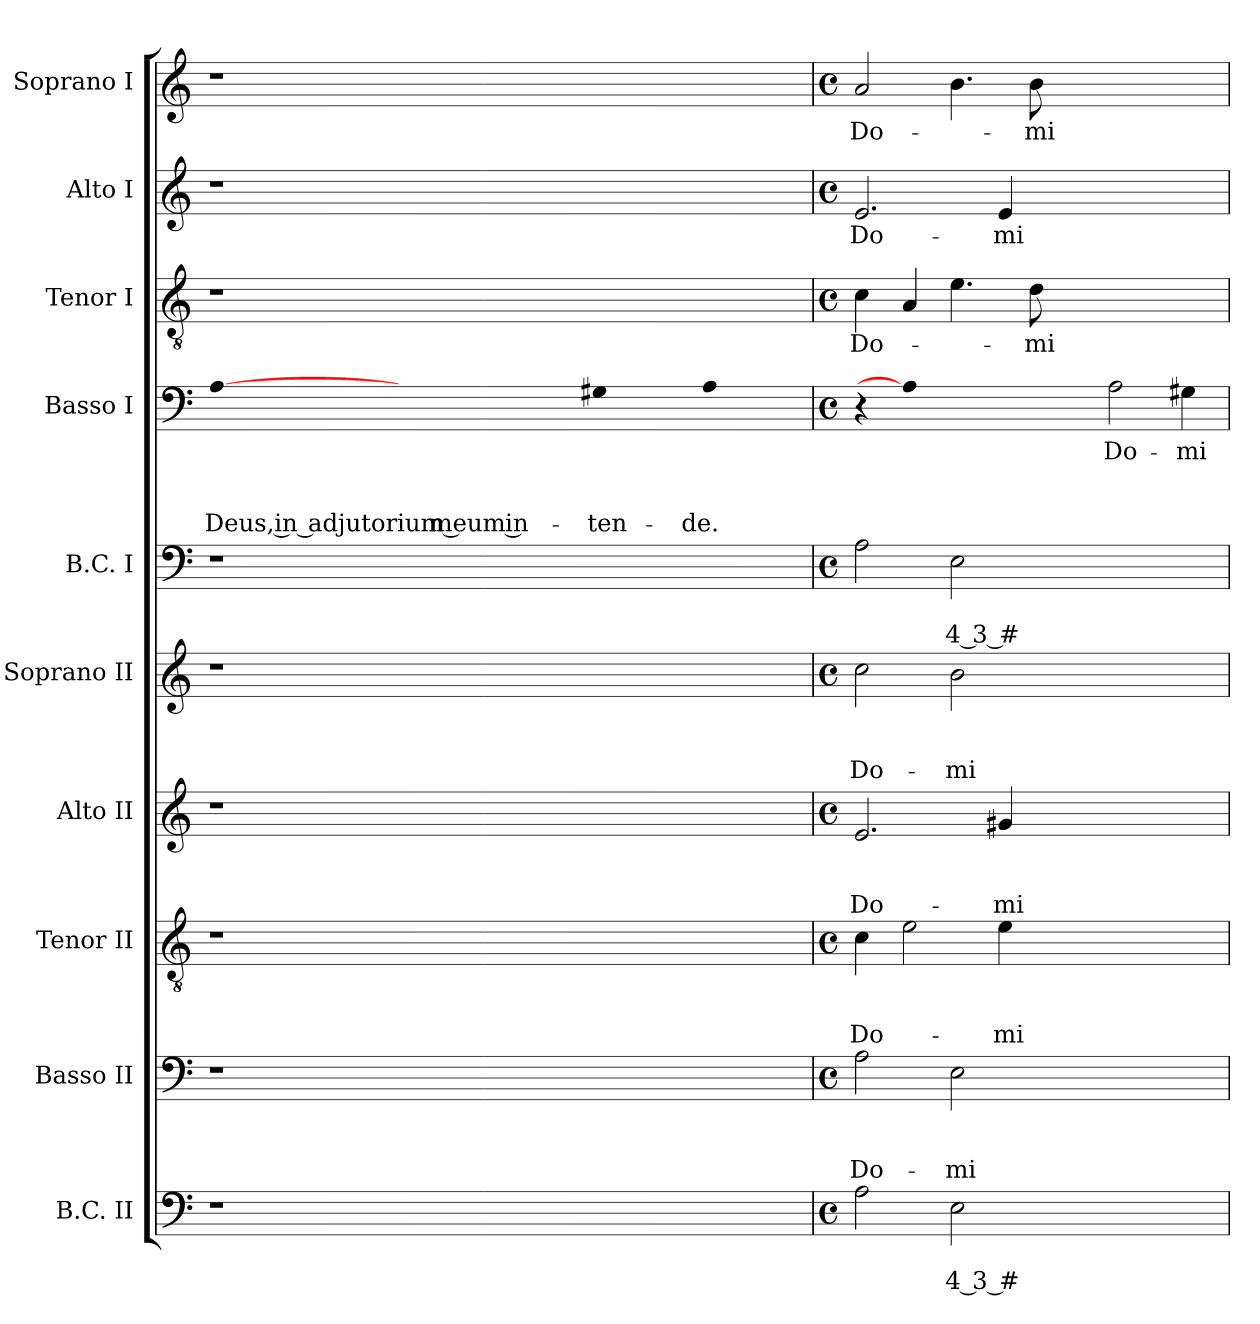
**kern	**text	**text	**kern	**text	**text	**text	**kern	**text	**text	**text	**kern	**text	**text	**text	**kern	**text	**text	**text	**kern	**text	**text	**kern	**text	**text	**text	**text	**kern	**text	**kern	**text	**kern	**text
*part10	*part10	*part10	*part9	*part9	*part9	*part9	*part8	*part8	*part8	*part8	*part7	*part7	*part7	*part7	*part6	*part6	*part6	*part6	*part5	*part5	*part5	*part4	*part4	*part4	*part4	*part4	*part3	*part3	*part2	*part2	*part1	*part1
*staff10	*staff10	*staff10	*staff9	*staff9	*staff9	*staff9	*staff8	*staff8	*staff8	*staff8	*staff7	*staff7	*staff7	*staff7	*staff6	*staff6	*staff6	*staff6	*staff5	*staff5	*staff5	*staff4	*staff4	*staff4	*staff4	*staff4	*staff3	*staff3	*staff2	*staff2	*staff1	*staff1
*I"B.C. II	*	*	*I"Basso II	*	*	*	*I"Tenor II	*	*	*	*I"Alto II	*	*	*	*I"Soprano II	*	*	*	*I"B.C. I	*	*	*I"Basso I	*	*	*	*	*I"Tenor I	*	*I"Alto I	*	*I"Soprano I	*
*I'BC2	*	*	*I'B 2	*	*	*	*I'T 2	*	*	*	*I'A 2	*	*	*	*I'S 2	*	*	*	*I'BC1	*	*	*I'B 1	*	*	*	*	*I'T 1	*	*I'A 1	*	*I'S 1	*
*clefF4	*	*	*clefF4	*	*	*	*clefGv2	*	*	*	*clefG2	*	*	*	*clefG2	*	*	*	*clefF4	*	*	*clefF4	*	*	*	*	*clefGv2	*	*clefG2	*	*clefG2	*
*k[]	*	*	*k[]	*	*	*	*k[]	*	*	*	*k[]	*	*	*	*k[]	*	*	*	*k[]	*	*	*k[]	*	*	*	*	*k[]	*	*k[]	*	*k[]	*
*C:	*	*	*C:	*	*	*	*C:	*	*	*	*C:	*	*	*	*C:	*	*	*	*C:	*	*	*C:	*	*	*	*	*C:	*	*C:	*	*C:	*
=	=	=	=	=	=	=	=	=	=	=	=	=	=	=	=	=	=	=	=	=	=	=	=	=	=	=	=	=	=	=	=	=
!	!	!	!	!	!	!	!	!	!	!	!	!	!	!	!	!	!	!	!	!	!	!LO:N:head=solid	!	!	!	!	!	!	!	!	!	!
!	!	!	!	!	!	!	!	!	!	!	!	!	!	!	!	!	!	!	!	!	!	!	!	!	!	!LO:LY:b	!	!	!	!	!	!
1r	.	.	1r	.	.	.	1r	.	.	.	1r	.	.	.	1r	.	.	.	1r	.	.	[1A	.	.	.	Deus, in adjutorium meum in-	1r	.	1r	.	1r	.
0.ryy	.	.	0.ryy	.	.	.	0.ryy	.	.	.	0.ryy	.	.	.	0.ryy	.	.	.	0.ryy	.	.	1ryy	.	.	.	.	0.ryy	.	0.ryy	.	0.ryy	.
!	!	!	!	!	!	!	!	!	!	!	!	!	!	!	!	!	!	!	!	!	!	!LO:N:head=solid	!	!	!	!	!	!	!	!	!	!
!	!	!	!	!	!	!	!	!	!	!	!	!	!	!	!	!	!	!	!	!	!	!	!	!	!	!LO:LY:b	!	!	!	!	!	!
.	.	.	.	.	.	.	.	.	.	.	.	.	.	.	.	.	.	.	.	.	.	1G#X	.	.	.	-ten-	.	.	.	.	.	.
!	!	!	!	!	!	!	!	!	!	!	!	!	!	!	!	!	!	!	!	!	!	!LO:N:head=solid	!	!	!	!	!	!	!	!	!	!
!	!	!	!	!	!	!	!	!	!	!	!	!	!	!	!	!	!	!	!	!	!	!	!	!	!	!LO:LY:b	!	!	!	!	!	!
.	.	.	.	.	.	.	.	.	.	.	.	.	.	.	.	.	.	.	.	.	.	1A	.	.	.	-de.	.	.	.	.	.	.
!!LO:LB:g=z
=1	=1	=1	=1	=1	=1	=1	=1	=1	=1	=1	=1	=1	=1	=1	=1	=1	=1	=1	=1	=1	=1	=1	=1	=1	=1	=1	=1	=1	=1	=1	=1	=1
*M4/4	*	*	*M4/4	*	*	*	*M4/4	*	*	*	*M4/4	*	*	*	*M4/4	*	*	*	*M4/4	*	*	*M4/4	*	*	*	*	*M4/4	*	*M4/4	*	*M4/4	*
*met(c)	*	*	*met(c)	*	*	*	*met(c)	*	*	*	*met(c)	*	*	*	*met(c)	*	*	*	*met(c)	*	*	*met(c)	*	*	*	*	*met(c)	*	*met(c)	*	*met(c)	*
!	!	!	!	!	!	!LO:LY:b	!	!	!	!	!	!	!	!	!	!	!	!	!	!	!	!	!	!	!	!	!	!	!	!	!	!
!	!	!	!	!	!	!	!	!	!	!LO:LY:b	!	!	!	!	!	!	!	!	!	!	!	!	!	!	!	!	!	!	!	!	!	!
!	!	!	!	!	!	!	!	!	!	!	!	!	!	!LO:LY:b	!	!	!	!	!	!	!	!	!	!	!	!	!	!	!	!	!	!
!	!	!	!	!	!	!	!	!	!	!	!	!	!	!	!	!	!	!LO:LY:b	!	!	!	!	!	!	!	!	!	!	!	!	!	!
!	!	!	!	!	!	!	!	!	!	!	!	!	!	!	!	!	!	!	!	!	!	!	!	!	!	!	!	!LO:LY:b	!	!	!	!
!	!	!	!	!	!	!	!	!	!	!	!	!	!	!	!	!	!	!	!	!	!	!	!	!	!	!	!	!	!	!LO:LY:b	!	!
!	!	!	!	!	!	!	!	!	!	!	!	!	!	!	!	!	!	!	!	!	!	!	!	!	!	!	!	!	!	!	!	!LO:LY:b
2A\	.	.	2A\	.	.	Do-	4c\	.	.	Do-	2.e/	.	.	Do-	2cc\	.	.	Do-	2A\	.	.	4r	.	.	.	.	4c\	Do-	2.e/	Do-	2a/	Do-
!	!	!	!	!	!	!	!	!	!	!	!	!	!	!	!	!	!	!	!	!	!	!LO:N:head=solid	!	!	!	!	!	!	!	!	!	!
.	.	.	.	.	.	.	2e\	.	.	.	.	.	.	.	.	.	.	.	.	.	.	1A]	.	.	.	.	4A/	.	.	.	.	.
!	!	!LO:LY:b	!	!	!	!	!	!	!	!	!	!	!	!	!	!	!	!	!	!	!	!	!	!	!	!	!	!	!	!	!	!
!	!	!	!	!	!	!LO:LY:b	!	!	!	!	!	!	!	!	!	!	!	!	!	!	!	!	!	!	!	!	!	!	!	!	!	!
!	!	!	!	!	!	!	!	!	!	!	!	!	!	!	!	!	!	!LO:LY:b	!	!	!	!	!	!	!	!	!	!	!	!	!	!
!	!	!	!	!	!	!	!	!	!	!	!	!	!	!	!	!	!	!	!	!	!LO:LY:b	!	!	!	!	!	!	!	!	!	!	!
2E\	.	4 3 #	2E\	.	.	-mi-	.	.	.	.	.	.	.	.	2b\	.	.	-mi-	2E\	.	4 3 #	.	.	.	.	.	4.e\	.	.	.	4.b\	.
!	!	!	!	!	!	!	!	!	!	!LO:LY:b	!	!	!	!	!	!	!	!	!	!	!	!	!	!	!	!	!	!	!	!	!	!
!	!	!	!	!	!	!	!	!	!	!	!	!	!	!LO:LY:b	!	!	!	!	!	!	!	!	!	!	!	!	!	!	!	!	!	!
!	!	!	!	!	!	!	!	!	!	!	!	!	!	!	!	!	!	!	!	!	!	!	!	!	!	!	!	!	!	!LO:LY:b	!	!
.	.	.	.	.	.	.	4e\	.	.	-mi-	4g#X/	.	.	-mi-	.	.	.	.	.	.	.	.	.	.	.	.	.	.	4e/	-mi-	.	.
!	!	!	!	!	!	!	!	!	!	!	!	!	!	!	!	!	!	!	!	!	!	!	!	!	!	!	!	!LO:LY:b	!	!	!	!
!	!	!	!	!	!	!	!	!	!	!	!	!	!	!	!	!	!	!	!	!	!	!	!	!	!	!	!	!	!	!	!	!LO:LY:b
.	.	.	.	.	.	.	.	.	.	.	.	.	.	.	.	.	.	.	.	.	.	.	.	.	.	.	8d\	-mi-	.	.	8b\	-mi-
1ryy	.	.	1ryy	.	.	.	1ryy	.	.	.	1ryy	.	.	.	1ryy	.	.	.	1ryy	.	.	.	.	.	.	.	1ryy	.	1ryy	.	1ryy	.
!	!	!	!	!	!	!	!	!	!	!	!	!	!	!	!	!	!	!	!	!	!	!	!LO:LY:b	!	!	!	!	!	!	!	!	!
.	.	.	.	.	.	.	.	.	.	.	.	.	.	.	.	.	.	.	.	.	.	2A\	Do-	.	.	.	.	.	.	.	.	.
!	!	!	!	!	!	!	!	!	!	!	!	!	!	!	!	!	!	!	!	!	!	!	!LO:LY:b	!	!	!	!	!	!	!	!	!
.	.	.	.	.	.	.	.	.	.	.	.	.	.	.	.	.	.	.	.	.	.	4G#X\	-mi-	.	.	.	.	.	.	.	.	.
=	=	=	=	=	=	=	=	=	=	=	=	=	=	=	=	=	=	=	=	=	=	=	=	=	=	=	=	=	=	=	=	=
*-	*-	*-	*-	*-	*-	*-	*-	*-	*-	*-	*-	*-	*-	*-	*-	*-	*-	*-	*-	*-	*-	*-	*-	*-	*-	*-	*-	*-	*-	*-	*-	*-
